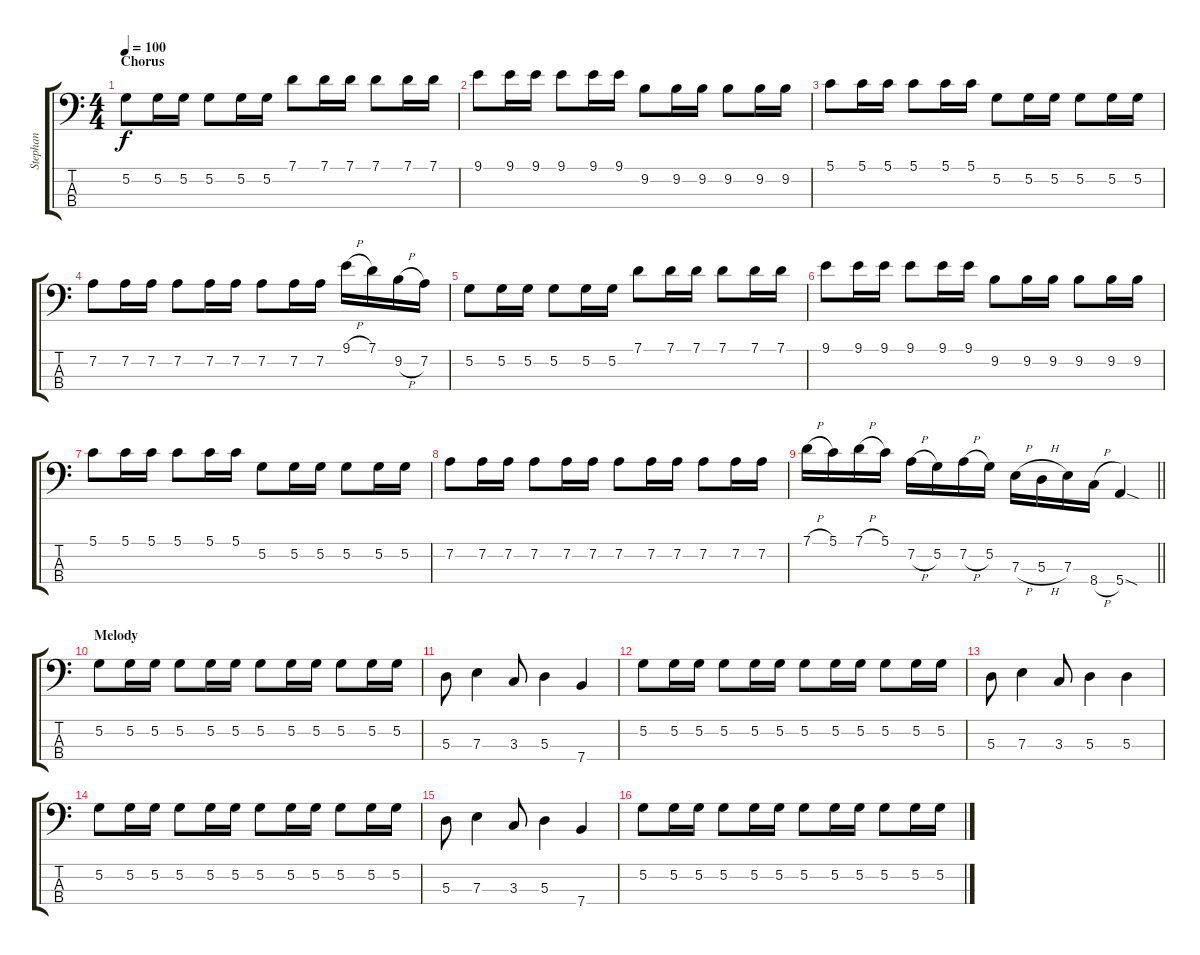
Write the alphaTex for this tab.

\track ("Stephan" "Stephan") {instrument electricbasspick}
\staff {score tabs}
\tuning (G2 D2 A1 E1) {hide}
\ts (4 4)
\section ("" "Chorus")
\tempo 100
\clef f4
\ks c
5.2.8{dy f} 5.2.16 5.2.16 5.2.8 5.2.16 5.2.16 7.1.8 7.1.16 7.1.16 7.1.8 7.1.16 7.1.16 |
9.1.8 9.1.16 9.1.16 9.1.8 9.1.16 9.1.16 9.2.8 9.2.16 9.2.16 9.2.8 9.2.16 9.2.16 |
5.1.8 5.1.16 5.1.16 5.1.8 5.1.16 5.1.16 5.2.8 5.2.16 5.2.16 5.2.8 5.2.16 5.2.16 |
7.2.8 7.2.16 7.2.16 7.2.8 7.2.16 7.2.16 7.2.8 7.2.16 7.2.16 9.1{h}.16 7.1.16 9.2{h}.16 7.2.16 |
5.2.8 5.2.16 5.2.16 5.2.8 5.2.16 5.2.16 7.1.8 7.1.16 7.1.16 7.1.8 7.1.16 7.1.16 |
9.1.8 9.1.16 9.1.16 9.1.8 9.1.16 9.1.16 9.2.8 9.2.16 9.2.16 9.2.8 9.2.16 9.2.16 |
5.1.8 5.1.16 5.1.16 5.1.8 5.1.16 5.1.16 5.2.8 5.2.16 5.2.16 5.2.8 5.2.16 5.2.16 |
7.2.8 7.2.16 7.2.16 7.2.8 7.2.16 7.2.16 7.2.8 7.2.16 7.2.16 7.2.8 7.2.16 7.2.16 |
\barLineRight lightlight
7.1{h}.16 5.1.16 7.1{h}.16 5.1.16 7.2{h}.16 5.2.16 7.2{h}.16 5.2.16 7.3{h}.16 5.3{h}.16 7.3.16 8.4{h}.16 5.4{sod}.4 |
\section ("" "Melody")
5.2.8 5.2.16 5.2.16 5.2.8 5.2.16 5.2.16 5.2.8 5.2.16 5.2.16 5.2.8 5.2.16 5.2.16 |
5.3.8 7.3.4 3.3.8 5.3.4 7.4.4 |
5.2.8 5.2.16 5.2.16 5.2.8 5.2.16 5.2.16 5.2.8 5.2.16 5.2.16 5.2.8 5.2.16 5.2.16 |
5.3.8 7.3.4 3.3.8 5.3.4 5.3.4 |
5.2.8 5.2.16 5.2.16 5.2.8 5.2.16 5.2.16 5.2.8 5.2.16 5.2.16 5.2.8 5.2.16 5.2.16 |
5.3.8 7.3.4 3.3.8 5.3.4 7.4.4 |
5.2.8 5.2.16 5.2.16 5.2.8 5.2.16 5.2.16 5.2.8 5.2.16 5.2.16 5.2.8 5.2.16 5.2.16
